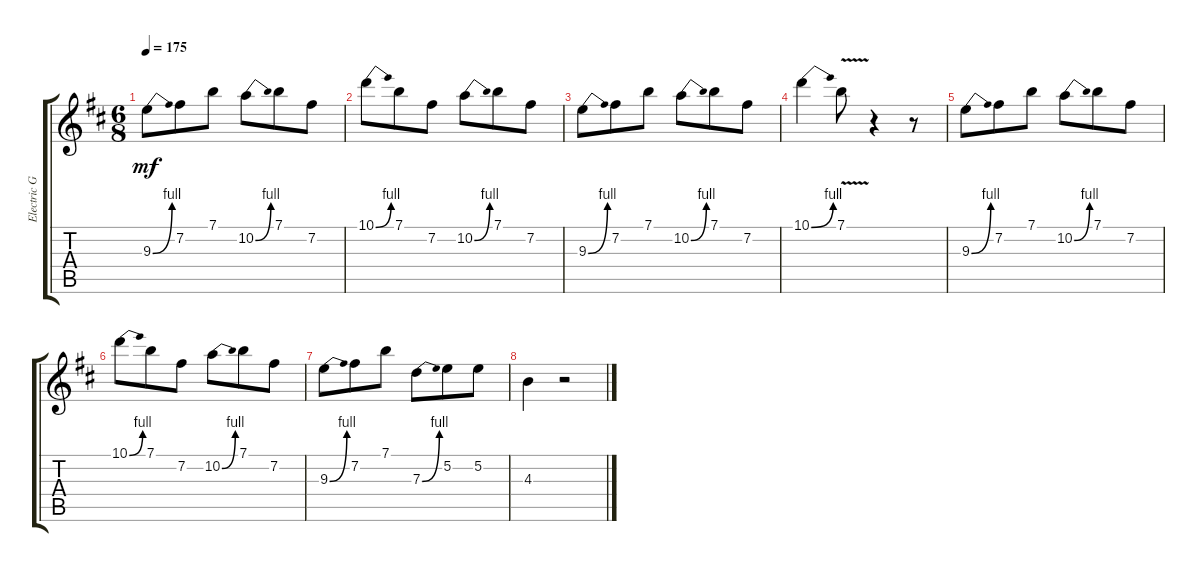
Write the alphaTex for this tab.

\track ("Electric Guitar" "Electric G") {instrument electricguitarclean}
\staff {score tabs}
\tuning (E4 B3 G3 D3 A2 E2) {hide}
\ts (6 8)
\tempo 175
\clef g2
\ks bminor
9.3{be (bend 0 0 60 4)}.8{dy mf instrument electricguitarclean} 7.2.8 7.1.8 10.2{be (bend 0 0 60 4)}.8 7.1.8 7.2.8 |
10.1{be (bend 0 0 60 4)}.8 7.1.8 7.2.8 10.2{be (bend 0 0 60 4)}.8 7.1.8 7.2.8 |
9.3{be (bend 0 0 60 4)}.8 7.2.8 7.1.8 10.2{be (bend 0 0 60 4)}.8 7.1.8 7.2.8 |
10.1{be (bend 0 0 60 4)}.4 7.1{v}.8 r.4 r.8 |
9.3{be (bend 0 0 60 4)}.8 7.2.8 7.1.8 10.2{be (bend 0 0 60 4)}.8 7.1.8 7.2.8 |
10.1{be (bend 0 0 60 4)}.8 7.1.8 7.2.8 10.2{be (bend 0 0 60 4)}.8 7.1.8 7.2.8 |
9.3{be (bend 0 0 60 4)}.8 7.2.8 7.1.8 7.3{be (bend 0 0 60 4)}.8 5.2.8 5.2.8 |
4.3.4 r.2
